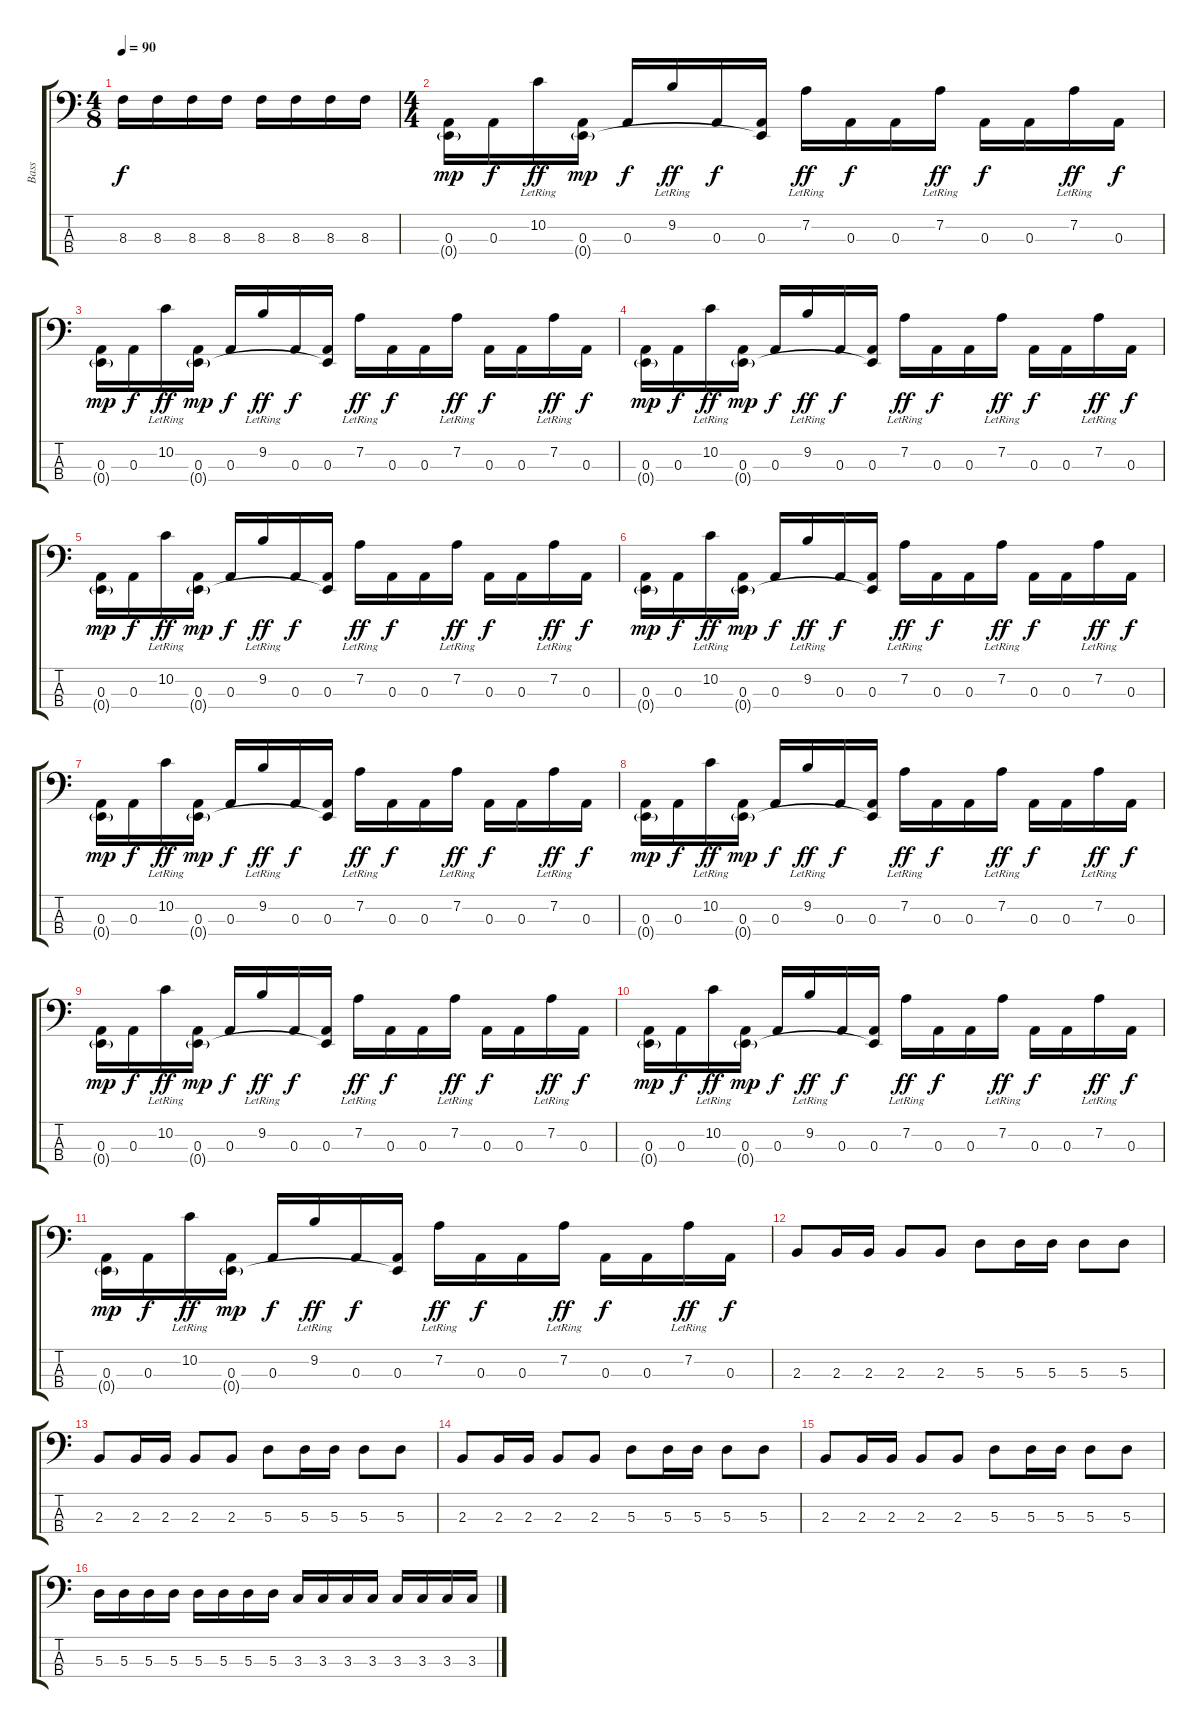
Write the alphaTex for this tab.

\track ("Bass" "Bass") {instrument electricbassfinger}
\staff {score tabs}
\tuning (G2 D2 A1 E1) {hide}
\ts (4 8)
\tempo 90
\clef f4
\ks c
8.3.16{dy f} 8.3.16 8.3.16 8.3.16 8.3.16 8.3.16 8.3.16 8.3.16 |
\ts (4 4)
(0.3 0.4{g}).16{dy mp} 0.3.16{dy f} 10.2{lr}.16{dy ff} (0.3 0.4{g}).16{dy mp} 0.3.16{dy f} 9.2{lr}.16{dy ff} 0.3.16{dy f} (0.3 0.4{t}).16 7.2{lr}.16{dy ff} 0.3.16{dy f} 0.3.16 7.2{lr}.16{dy ff} 0.3.16{dy f} 0.3.16 7.2{lr}.16{dy ff} 0.3.16{dy f} |
(0.3 0.4{g}).16{dy mp} 0.3.16{dy f} 10.2{lr}.16{dy ff} (0.3 0.4{g}).16{dy mp} 0.3.16{dy f} 9.2{lr}.16{dy ff} 0.3.16{dy f} (0.3 0.4{t}).16 7.2{lr}.16{dy ff} 0.3.16{dy f} 0.3.16 7.2{lr}.16{dy ff} 0.3.16{dy f} 0.3.16 7.2{lr}.16{dy ff} 0.3.16{dy f} |
(0.3 0.4{g}).16{dy mp} 0.3.16{dy f} 10.2{lr}.16{dy ff} (0.3 0.4{g}).16{dy mp} 0.3.16{dy f} 9.2{lr}.16{dy ff} 0.3.16{dy f} (0.3 0.4{t}).16 7.2{lr}.16{dy ff} 0.3.16{dy f} 0.3.16 7.2{lr}.16{dy ff} 0.3.16{dy f} 0.3.16 7.2{lr}.16{dy ff} 0.3.16{dy f} |
(0.3 0.4{g}).16{dy mp} 0.3.16{dy f} 10.2{lr}.16{dy ff} (0.3 0.4{g}).16{dy mp} 0.3.16{dy f} 9.2{lr}.16{dy ff} 0.3.16{dy f} (0.3 0.4{t}).16 7.2{lr}.16{dy ff} 0.3.16{dy f} 0.3.16 7.2{lr}.16{dy ff} 0.3.16{dy f} 0.3.16 7.2{lr}.16{dy ff} 0.3.16{dy f} |
(0.3 0.4{g}).16{dy mp} 0.3.16{dy f} 10.2{lr}.16{dy ff} (0.3 0.4{g}).16{dy mp} 0.3.16{dy f} 9.2{lr}.16{dy ff} 0.3.16{dy f} (0.3 0.4{t}).16 7.2{lr}.16{dy ff} 0.3.16{dy f} 0.3.16 7.2{lr}.16{dy ff} 0.3.16{dy f} 0.3.16 7.2{lr}.16{dy ff} 0.3.16{dy f} |
(0.3 0.4{g}).16{dy mp} 0.3.16{dy f} 10.2{lr}.16{dy ff} (0.3 0.4{g}).16{dy mp} 0.3.16{dy f} 9.2{lr}.16{dy ff} 0.3.16{dy f} (0.3 0.4{t}).16 7.2{lr}.16{dy ff} 0.3.16{dy f} 0.3.16 7.2{lr}.16{dy ff} 0.3.16{dy f} 0.3.16 7.2{lr}.16{dy ff} 0.3.16{dy f} |
(0.3 0.4{g}).16{dy mp} 0.3.16{dy f} 10.2{lr}.16{dy ff} (0.3 0.4{g}).16{dy mp} 0.3.16{dy f} 9.2{lr}.16{dy ff} 0.3.16{dy f} (0.3 0.4{t}).16 7.2{lr}.16{dy ff} 0.3.16{dy f} 0.3.16 7.2{lr}.16{dy ff} 0.3.16{dy f} 0.3.16 7.2{lr}.16{dy ff} 0.3.16{dy f} |
(0.3 0.4{g}).16{dy mp} 0.3.16{dy f} 10.2{lr}.16{dy ff} (0.3 0.4{g}).16{dy mp} 0.3.16{dy f} 9.2{lr}.16{dy ff} 0.3.16{dy f} (0.3 0.4{t}).16 7.2{lr}.16{dy ff} 0.3.16{dy f} 0.3.16 7.2{lr}.16{dy ff} 0.3.16{dy f} 0.3.16 7.2{lr}.16{dy ff} 0.3.16{dy f} |
(0.3 0.4{g}).16{dy mp} 0.3.16{dy f} 10.2{lr}.16{dy ff} (0.3 0.4{g}).16{dy mp} 0.3.16{dy f} 9.2{lr}.16{dy ff} 0.3.16{dy f} (0.3 0.4{t}).16 7.2{lr}.16{dy ff} 0.3.16{dy f} 0.3.16 7.2{lr}.16{dy ff} 0.3.16{dy f} 0.3.16 7.2{lr}.16{dy ff} 0.3.16{dy f} |
(0.3 0.4{g}).16{dy mp} 0.3.16{dy f} 10.2{lr}.16{dy ff} (0.3 0.4{g}).16{dy mp} 0.3.16{dy f} 9.2{lr}.16{dy ff} 0.3.16{dy f} (0.3 0.4{t}).16 7.2{lr}.16{dy ff} 0.3.16{dy f} 0.3.16 7.2{lr}.16{dy ff} 0.3.16{dy f} 0.3.16 7.2{lr}.16{dy ff} 0.3.16{dy f} |
2.3.8 2.3.16 2.3.16 2.3.8 2.3.8 5.3.8 5.3.16 5.3.16 5.3.8 5.3.8 |
2.3.8 2.3.16 2.3.16 2.3.8 2.3.8 5.3.8 5.3.16 5.3.16 5.3.8 5.3.8 |
2.3.8 2.3.16 2.3.16 2.3.8 2.3.8 5.3.8 5.3.16 5.3.16 5.3.8 5.3.8 |
2.3.8 2.3.16 2.3.16 2.3.8 2.3.8 5.3.8 5.3.16 5.3.16 5.3.8 5.3.8 |
5.3.16 5.3.16 5.3.16 5.3.16 5.3.16 5.3.16 5.3.16 5.3.16 3.3.16 3.3.16 3.3.16 3.3.16 3.3.16 3.3.16 3.3.16 3.3.16
